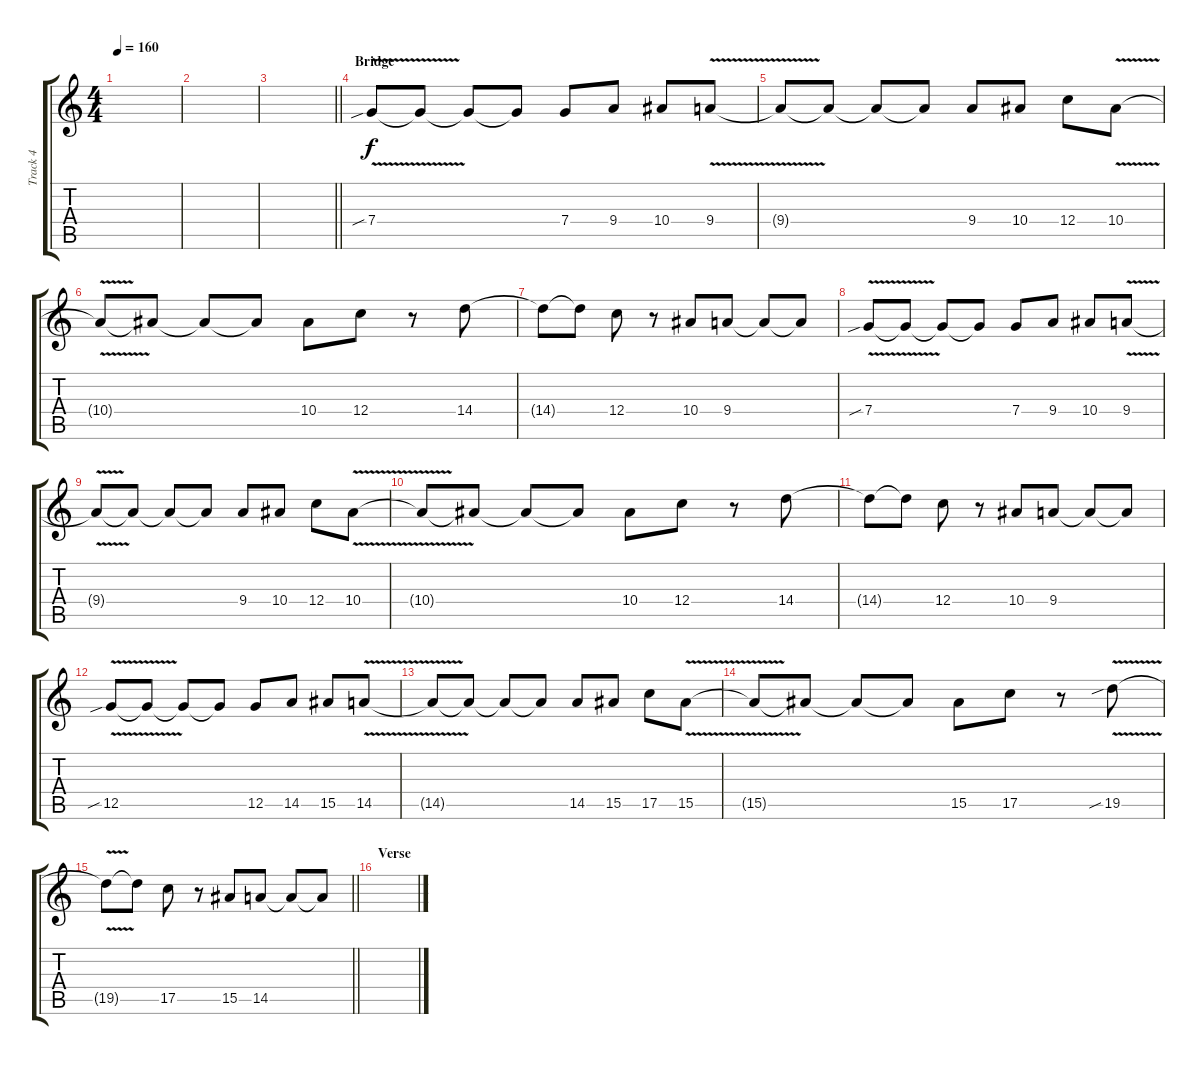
\track ("Track 4" "Track 4") {instrument overdrivenguitar}
\staff {score tabs}
\tuning (D4 A3 F3 C3 G2 C2) {hide}
\ts (4 4)
\tempo 160
\clef g2
\ks c
|
|
\barLineRight lightlight
|
\section ("" "Bridge")
7.4{v sib}.8 7.4{t}.8 7.4{t}.8 7.4{t}.8 7.4.8 9.4.8 10.4.8 9.4{v}.8 |
9.4{t}.8 9.4{t}.8 9.4{t}.8 9.4{t}.8 9.4.8 10.4.8 12.4.8 10.4{v}.8 |
10.4{t}.8 10.4{t}.8 10.4{t}.8 10.4{t}.8 10.4.8 12.4.8 r.8 14.4.8 |
14.4{t}.8 14.4{t}.8 12.4.8 r.8 10.4.8 9.4.8 9.4{t}.8 9.4{t}.8 |
7.4{v sib}.8 7.4{t}.8 7.4{t}.8 7.4{t}.8 7.4.8 9.4.8 10.4.8 9.4{v}.8 |
9.4{t}.8 9.4{t}.8 9.4{t}.8 9.4{t}.8 9.4.8 10.4.8 12.4.8 10.4{v}.8 |
10.4{t}.8 10.4{t}.8 10.4{t}.8 10.4{t}.8 10.4.8 12.4.8 r.8 14.4.8 |
14.4{t}.8 14.4{t}.8 12.4.8 r.8 10.4.8 9.4.8 9.4{t}.8 9.4{t}.8 |
12.5{v sib}.8 12.5{t}.8 12.5{t}.8 12.5{t}.8 12.5.8 14.5.8 15.5.8 14.5{v}.8 |
14.5{t}.8 14.5{t}.8 14.5{t}.8 14.5{t}.8 14.5.8 15.5.8 17.5.8 15.5{v}.8 |
15.5{t}.8 15.5{t}.8 15.5{t}.8 15.5{t}.8 15.5.8 17.5.8 r.8 19.5{v sib}.8 |
\barLineRight lightlight
19.5{t}.8 19.5{t}.8 17.5.8 r.8 15.5.8 14.5.8 14.5{t}.8 14.5{t}.8 |
\section ("" "Verse")
